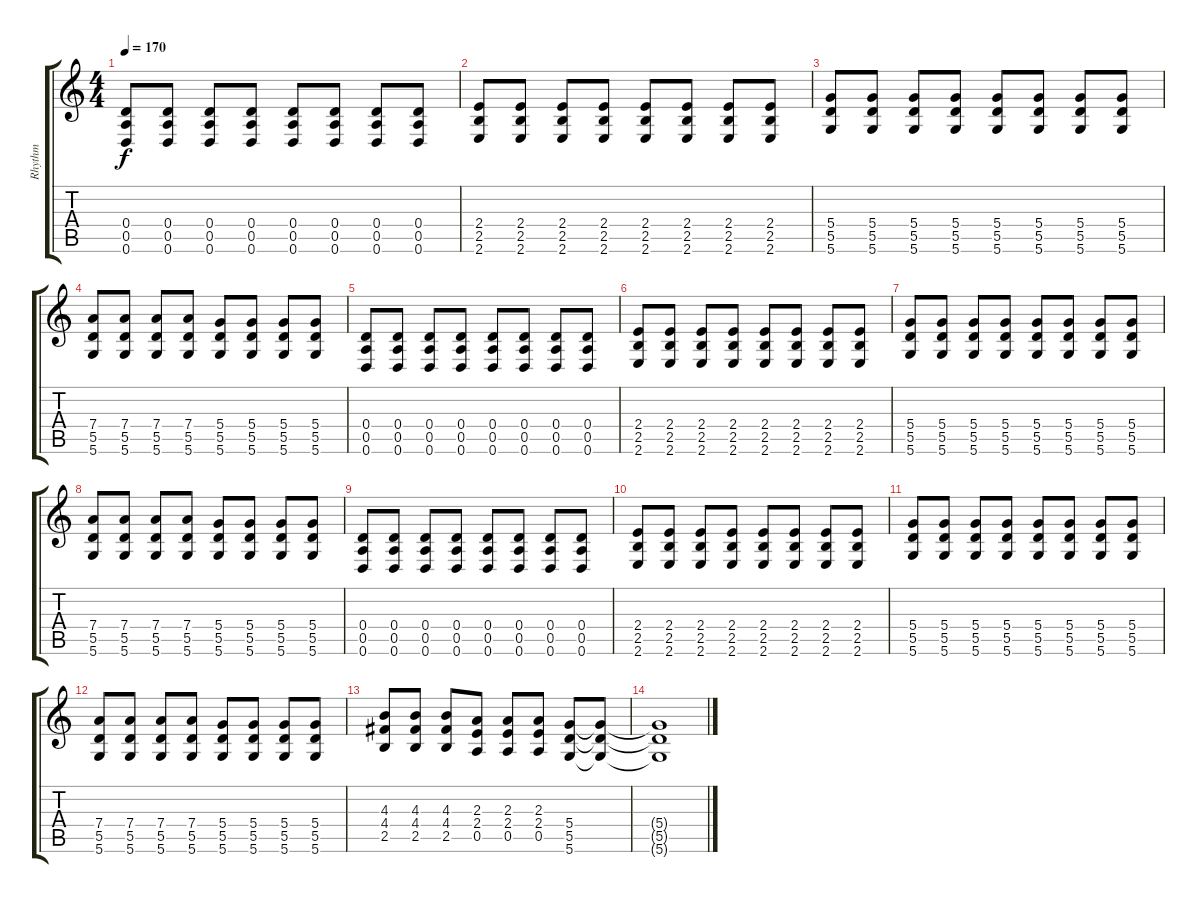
\track ("Rhythm" "Rhythm") {instrument distortionguitar}
\staff {score tabs}
\tuning (E4 B3 G3 D3 A2 D2) {hide}
\ts (4 4)
\tempo 170
\clef g2
\ks c
(0.4 0.5 0.6).8{dy f} (0.4 0.5 0.6).8 (0.4 0.5 0.6).8 (0.4 0.5 0.6).8 (0.4 0.5 0.6).8 (0.4 0.5 0.6).8 (0.4 0.5 0.6).8 (0.4 0.5 0.6).8 |
(2.4 2.5 2.6).8 (2.4 2.5 2.6).8 (2.4 2.5 2.6).8 (2.4 2.5 2.6).8 (2.4 2.5 2.6).8 (2.4 2.5 2.6).8 (2.4 2.5 2.6).8 (2.4 2.5 2.6).8 |
(5.4 5.5 5.6).8 (5.4 5.5 5.6).8 (5.4 5.5 5.6).8 (5.4 5.5 5.6).8 (5.4 5.5 5.6).8 (5.4 5.5 5.6).8 (5.4 5.5 5.6).8 (5.4 5.5 5.6).8 |
(7.4 5.5 5.6).8 (7.4 5.5 5.6).8 (7.4 5.5 5.6).8 (7.4 5.5 5.6).8 (5.4 5.5 5.6).8 (5.4 5.5 5.6).8 (5.4 5.5 5.6).8 (5.4 5.5 5.6).8 |
(0.4 0.5 0.6).8 (0.4 0.5 0.6).8 (0.4 0.5 0.6).8 (0.4 0.5 0.6).8 (0.4 0.5 0.6).8 (0.4 0.5 0.6).8 (0.4 0.5 0.6).8 (0.4 0.5 0.6).8 |
(2.4 2.5 2.6).8 (2.4 2.5 2.6).8 (2.4 2.5 2.6).8 (2.4 2.5 2.6).8 (2.4 2.5 2.6).8 (2.4 2.5 2.6).8 (2.4 2.5 2.6).8 (2.4 2.5 2.6).8 |
(5.4 5.5 5.6).8 (5.4 5.5 5.6).8 (5.4 5.5 5.6).8 (5.4 5.5 5.6).8 (5.4 5.5 5.6).8 (5.4 5.5 5.6).8 (5.4 5.5 5.6).8 (5.4 5.5 5.6).8 |
(7.4 5.5 5.6).8 (7.4 5.5 5.6).8 (7.4 5.5 5.6).8 (7.4 5.5 5.6).8 (5.4 5.5 5.6).8 (5.4 5.5 5.6).8 (5.4 5.5 5.6).8 (5.4 5.5 5.6).8 |
(0.4 0.5 0.6).8 (0.4 0.5 0.6).8 (0.4 0.5 0.6).8 (0.4 0.5 0.6).8 (0.4 0.5 0.6).8 (0.4 0.5 0.6).8 (0.4 0.5 0.6).8 (0.4 0.5 0.6).8 |
(2.4 2.5 2.6).8 (2.4 2.5 2.6).8 (2.4 2.5 2.6).8 (2.4 2.5 2.6).8 (2.4 2.5 2.6).8 (2.4 2.5 2.6).8 (2.4 2.5 2.6).8 (2.4 2.5 2.6).8 |
(5.4 5.5 5.6).8 (5.4 5.5 5.6).8 (5.4 5.5 5.6).8 (5.4 5.5 5.6).8 (5.4 5.5 5.6).8 (5.4 5.5 5.6).8 (5.4 5.5 5.6).8 (5.4 5.5 5.6).8 |
(7.4 5.5 5.6).8 (7.4 5.5 5.6).8 (7.4 5.5 5.6).8 (7.4 5.5 5.6).8 (5.4 5.5 5.6).8 (5.4 5.5 5.6).8 (5.4 5.5 5.6).8 (5.4 5.5 5.6).8 |
(4.3 4.4 2.5).8 (4.3 4.4 2.5).8 (4.3 4.4 2.5).8 (2.3 2.4 0.5).8 (2.3 2.4 0.5).8 (2.3 2.4 0.5).8 (5.4 5.5 5.6).8 (5.4{t} 5.5{t} 5.6{t}).8 |
(5.4{t} 5.5{t} 5.6{t}).1
